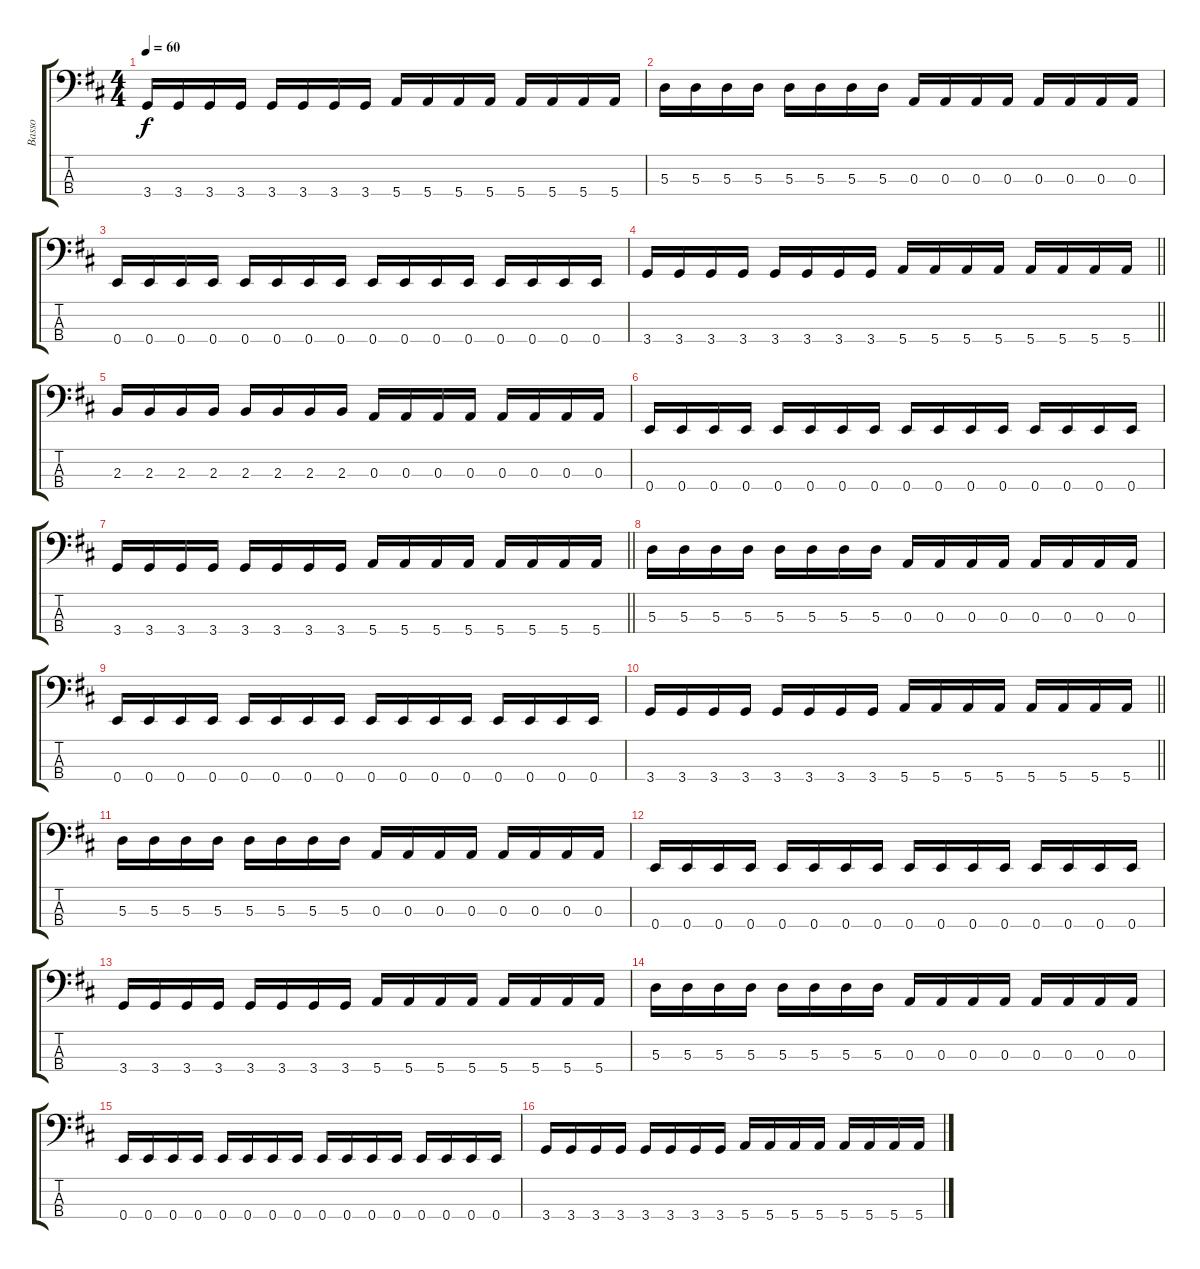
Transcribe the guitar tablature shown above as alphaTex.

\track ("Basso" "Basso") {instrument electricbassfinger}
\staff {score tabs}
\tuning (G2 D2 A1 E1) {hide}
\ts (4 4)
\tempo 60
\clef f4
\ks d
3.4.16{dy f} 3.4.16 3.4.16 3.4.16 3.4.16 3.4.16 3.4.16 3.4.16 5.4.16 5.4.16 5.4.16 5.4.16 5.4.16 5.4.16 5.4.16 5.4.16 |
5.3.16 5.3.16 5.3.16 5.3.16 5.3.16 5.3.16 5.3.16 5.3.16 0.3.16 0.3.16 0.3.16 0.3.16 0.3.16 0.3.16 0.3.16 0.3.16 |
0.4.16 0.4.16 0.4.16 0.4.16 0.4.16 0.4.16 0.4.16 0.4.16 0.4.16 0.4.16 0.4.16 0.4.16 0.4.16 0.4.16 0.4.16 0.4.16 |
\barLineRight lightlight
3.4.16 3.4.16 3.4.16 3.4.16 3.4.16 3.4.16 3.4.16 3.4.16 5.4.16 5.4.16 5.4.16 5.4.16 5.4.16 5.4.16 5.4.16 5.4.16 |
2.3.16 2.3.16 2.3.16 2.3.16 2.3.16 2.3.16 2.3.16 2.3.16 0.3.16 0.3.16 0.3.16 0.3.16 0.3.16 0.3.16 0.3.16 0.3.16 |
0.4.16 0.4.16 0.4.16 0.4.16 0.4.16 0.4.16 0.4.16 0.4.16 0.4.16 0.4.16 0.4.16 0.4.16 0.4.16 0.4.16 0.4.16 0.4.16 |
\barLineRight lightlight
3.4.16 3.4.16 3.4.16 3.4.16 3.4.16 3.4.16 3.4.16 3.4.16 5.4.16 5.4.16 5.4.16 5.4.16 5.4.16 5.4.16 5.4.16 5.4.16 |
5.3.16 5.3.16 5.3.16 5.3.16 5.3.16 5.3.16 5.3.16 5.3.16 0.3.16 0.3.16 0.3.16 0.3.16 0.3.16 0.3.16 0.3.16 0.3.16 |
0.4.16 0.4.16 0.4.16 0.4.16 0.4.16 0.4.16 0.4.16 0.4.16 0.4.16 0.4.16 0.4.16 0.4.16 0.4.16 0.4.16 0.4.16 0.4.16 |
\barLineRight lightlight
3.4.16 3.4.16 3.4.16 3.4.16 3.4.16 3.4.16 3.4.16 3.4.16 5.4.16 5.4.16 5.4.16 5.4.16 5.4.16 5.4.16 5.4.16 5.4.16 |
5.3.16 5.3.16 5.3.16 5.3.16 5.3.16 5.3.16 5.3.16 5.3.16 0.3.16 0.3.16 0.3.16 0.3.16 0.3.16 0.3.16 0.3.16 0.3.16 |
0.4.16 0.4.16 0.4.16 0.4.16 0.4.16 0.4.16 0.4.16 0.4.16 0.4.16 0.4.16 0.4.16 0.4.16 0.4.16 0.4.16 0.4.16 0.4.16 |
3.4.16 3.4.16 3.4.16 3.4.16 3.4.16 3.4.16 3.4.16 3.4.16 5.4.16 5.4.16 5.4.16 5.4.16 5.4.16 5.4.16 5.4.16 5.4.16 |
5.3.16 5.3.16 5.3.16 5.3.16 5.3.16 5.3.16 5.3.16 5.3.16 0.3.16 0.3.16 0.3.16 0.3.16 0.3.16 0.3.16 0.3.16 0.3.16 |
0.4.16 0.4.16 0.4.16 0.4.16 0.4.16 0.4.16 0.4.16 0.4.16 0.4.16 0.4.16 0.4.16 0.4.16 0.4.16 0.4.16 0.4.16 0.4.16 |
3.4.16 3.4.16 3.4.16 3.4.16 3.4.16 3.4.16 3.4.16 3.4.16 5.4.16 5.4.16 5.4.16 5.4.16 5.4.16 5.4.16 5.4.16 5.4.16
